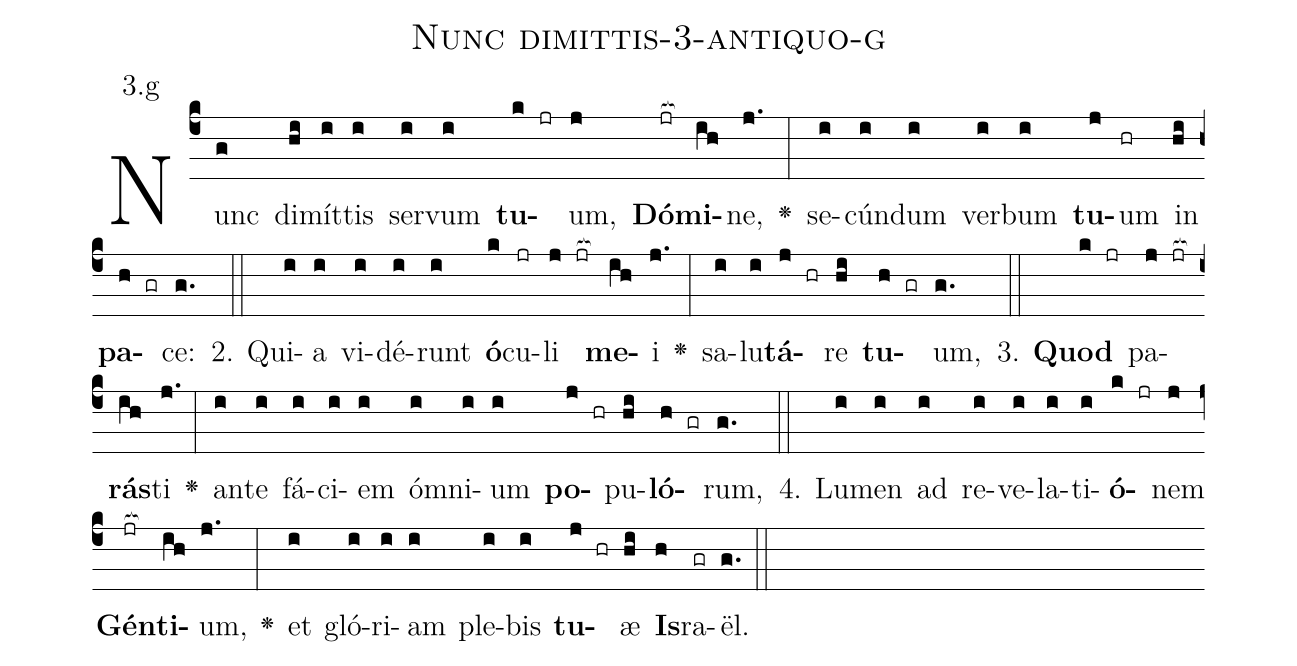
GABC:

name: Nunc dimittis-3-antiquo-g;
annotation: 3.g;
%%
(c4)Nunc(g) di(hi)mít(i)tis(i) ser(i)vum(i) <b>tu</b>(k jr)um,(j) <b>Dó</b>(jr[ocb:1{])<b>mi</b>(ih[ocb:0}])ne,(j.) <v>\greheightstar</v>(:) se(i)cún(i)dum(i) ver(i)bum(i) <b>tu</b>(j)um(hr) in(hi) <b>pa</b>(h gr)ce:(g.) (::)
2. Qui(i)a(i) vi(i)dé(i)runt(i) <b>ó</b>(k)cu(jr)li(j jr[ocb:1{]) <b>me</b>(ih[ocb:0}])i(j.) <v>\greheightstar</v>(:) sa(i)lu(i)<b>tá</b>(j hr)re(hi) <b>tu</b>(h gr)um,(g.) (::)
3. <b>Quod</b>(k jr) pa(j jr[ocb:1{])<b>rás</b>(ih[ocb:0}])ti(j.) <v>\greheightstar</v>(:) an(i)te(i) fá(i)ci(i)em(i) óm(i)ni(i)um(i) <b>po</b>(j hr)pu(hi)<b>ló</b>(h gr)rum,(g.) (::)
4. Lu(i)men(i) ad(i) re(i)ve(i)la(i)ti(i)<b>ó</b>(k jr)nem(j) <b>Gén</b>(jr[ocb:1{])<b>ti</b>(ih[ocb:0}])um,(j.) <v>\greheightstar</v>(:) et(i) gló(i)ri(i)am(i) ple(i)bis(i) <b>tu</b>(j hr)æ(hi) <b>Is</b>(h)ra(gr)ël.(g.) (::)
